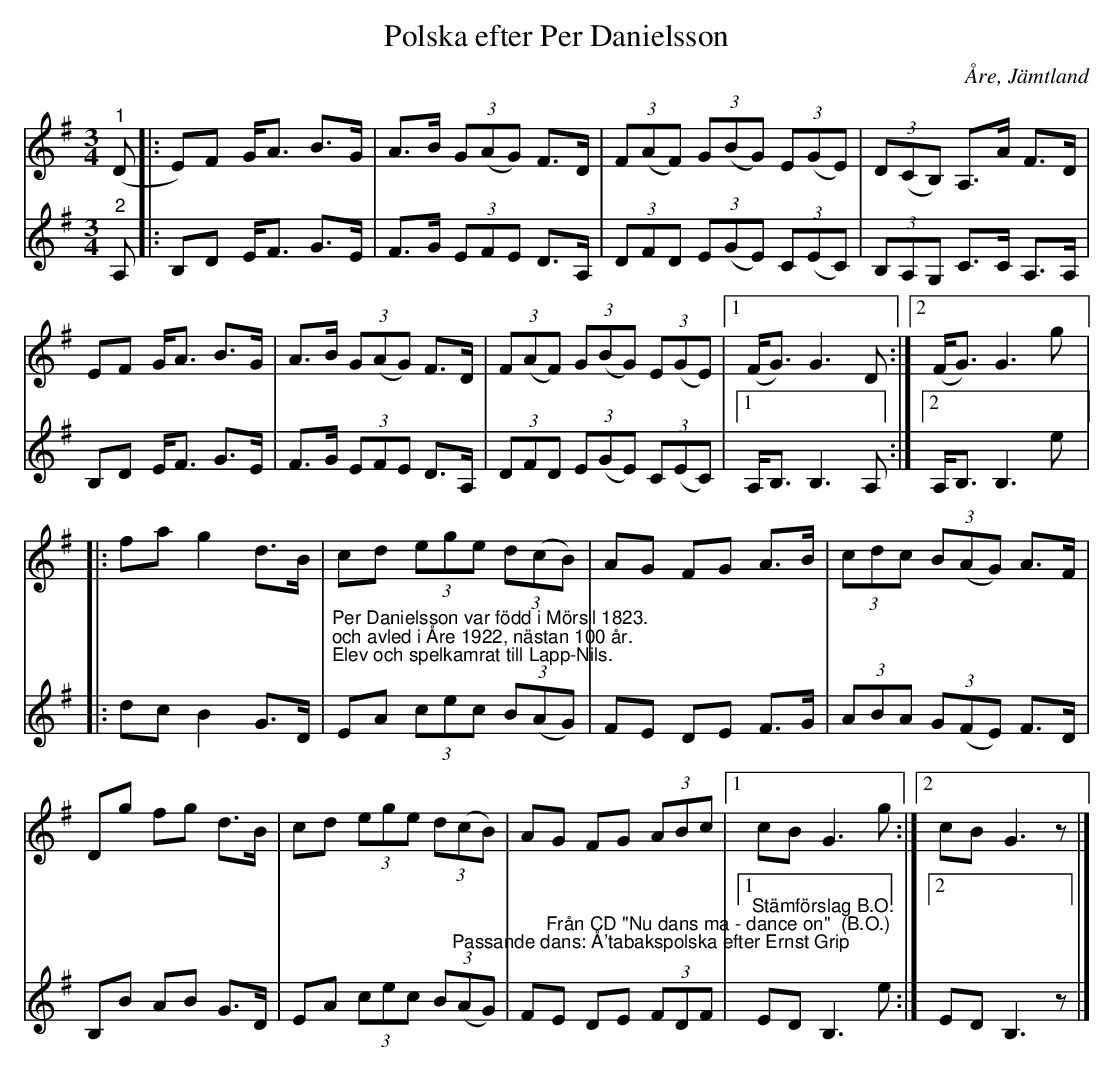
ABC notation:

X:1
T:Polska efter Per Danielsson
O:Åre, Jämtland
L:1/8
M:3/4
K:G
V:1
"^1" (D |: E)F G<A B>G | A>B (3G(AG) F>D | (3F(AF) (3G(BG) (3E(GE) | (3D(CB,) A,>A F>D |
EF G<A B>G | A>B (3G(AG) F>D | (3F(AF) (3G(BG) (3E(GE) |1 (F<G) G3 D :|2 (F<G) G3 g |:
fa g2 d>B | cd (3ege (3d(cB) | AG FG A>B | (3cdc (3B(AG) A>F |
Dg fg d>B | cd (3ege (3d(cB) | AG FG (3ABc |1 cB G3 g :|2 cB G3 z |]
V:2
"^2" A, |: B,D E<F G>E | F>G (3EFE D>A, | (3DFD (3E(GE) (3C(EC) | (3B,A,G, C>C A,>A, |
B,D E<F G>E | F>G (3EFE D>A, | (3DFD (3E(GE) (3C(EC) |1 A,<B, B,3 A, :|2 A,<B, B,3 e |:
dc B2 G>D | "^Per Danielsson var född i Mörsil 1823.""^och avled i Åre 1922, nästan 100 år.""^Elev och spelkamrat till Lapp-Nils." EA (3cec (3B(AG) | FE DE F>G |
(3ABA (3G(FE) F>D | B,B AB G>D | EA (3cec (3B"^Passande dans: Å'tabakspolska efter Ernst Grip"(AG) | F"^Från CD \"Nu dans ma - dance on\"  (B.O.)"E DE (3FDF |1"^Stämförslag B.O." ED B,3 e :|2 ED B,3 z |]
